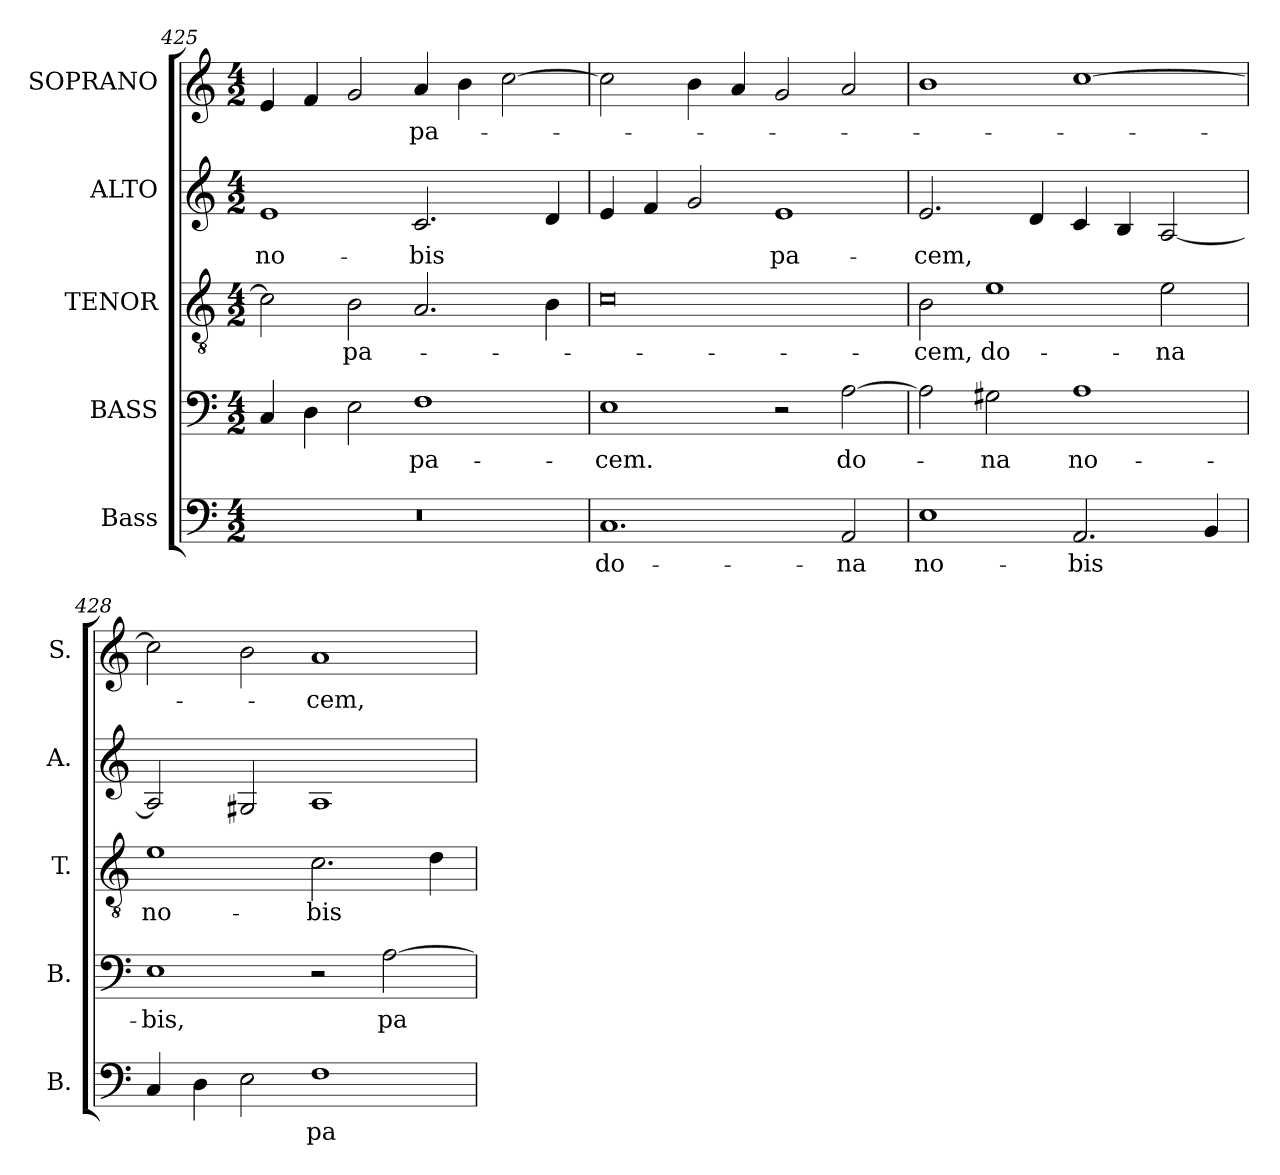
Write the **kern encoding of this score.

**kern	**text	**kern	**text	**kern	**text	**kern	**text	**kern	**text
*part5	*part5	*part4	*part4	*part3	*part3	*part2	*part2	*part1	*part1
*staff5	*staff5	*staff4	*staff4	*staff3	*staff3	*staff2	*staff2	*staff1	*staff1
*I"Bass	*	*I"BASS	*	*I"TENOR	*	*I"ALTO	*	*I"SOPRANO	*
*I'B.	*	*I'B.	*	*I'T.	*	*I'A.	*	*I'S.	*
*clefF4	*	*clefF4	*	*clefGv2	*	*clefG2	*	*clefG2	*
*	*	*	*	*ITrd7c12	*	*	*	*	*
*k[]	*	*k[]	*	*k[]	*	*k[]	*	*k[]	*
*C:	*	*C:	*	*C:	*	*C:	*	*C:	*
*M4/2	*	*M4/2	*	*M4/2	*	*M4/2	*	*M4/2	*
=425	=425	=425	=425	=425	=425	=425	=425	=425	=425
!LO:N:vis=1	!	!	!	!	!	!	!	!	!
!	!	!	!	!	!	!	!LO:LY:b:color=#000000	!	!
0r	.	4Ci/	.	2Ci\]	.	1ei	no-	4ei/	.
.	.	4Di\	.	.	.	.	.	4fi/	.
!	!	!	!	!	!LO:LY:b:color=#000000	!	!	!	!
.	.	2Ei\	.	2BBi\	pa-	.	.	2gi/	.
!	!	!	!LO:LY:b:color=#000000	!	!	!	!	!	!
!	!	!	!	!	!	!	!LO:LY:b:color=#000000	!	!
!	!	!	!	!	!	!	!	!	!LO:LY:b:color=#000000
.	.	1Fi	pa-	2.AAi/	.	2.ci/	-bis	4ai/	pa-
.	.	.	.	.	.	.	.	4bi\	.
.	.	.	.	.	.	.	.	[2cci\	.
.	.	.	.	4BBi\	.	4di/	.	.	.
=426	=426	=426	=426	=426	=426	=426	=426	=426	=426
!	!LO:LY:b:color=#000000	!	!	!	!	!	!	!	!
!	!	!	!LO:LY:b:color=#000000	!	!	!	!	!	!
1.Ci	do-	1Ei	-cem.	0Ci	.	4ei/	.	2cci\]	.
.	.	.	.	.	.	4fi/	.	.	.
.	.	.	.	.	.	2gi/	.	4bi\	.
.	.	.	.	.	.	.	.	4ai/	.
!	!	!	!	!	!	!	!LO:LY:b:color=#000000	!	!
.	.	2r	.	.	.	1ei	pa-	2gi/	.
!	!LO:LY:b:color=#000000	!	!	!	!	!	!	!	!
!	!	!	!LO:LY:b:color=#000000	!	!	!	!	!	!
2AAi/	-na	[2Ai\	do-	.	.	.	.	2ai/	.
=427	=427	=427	=427	=427	=427	=427	=427	=427	=427
!	!LO:LY:b:color=#000000	!	!	!	!	!	!	!	!
!	!	!	!	!	!LO:LY:b:color=#000000	!	!	!	!
!	!	!	!	!	!	!	!LO:LY:b:color=#000000	!	!
1Ei	no-	2Ai\]	.	2BBi\	-cem,	2.ei/	-cem,	1bi	.
!	!	!	!LO:LY:b:color=#000000	!	!	!	!	!	!
!	!	!	!	!	!LO:LY:b:color=#000000	!	!	!	!
.	.	2G#Xi\	-na	1Ei	do-	.	.	.	.
.	.	.	.	.	.	4di/	.	.	.
!	!LO:LY:b:color=#000000	!	!	!	!	!	!	!	!
!	!	!	!LO:LY:b:color=#000000	!	!	!	!	!	!
2.AAi/	-bis	1Ai	no-	.	.	4ci/	.	[1cci	.
.	.	.	.	.	.	4Bi/	.	.	.
!	!	!	!	!	!LO:LY:b:color=#000000	!	!	!	!
.	.	.	.	2Ei\	-na	[2Ai/	.	.	.
4BBi/	.	.	.	.	.	.	.	.	.
=428	=428	=428	=428	=428	=428	=428	=428	=428	=428
!	!	!	!LO:LY:b:color=#000000	!	!	!	!	!	!
!	!	!	!	!	!LO:LY:b:color=#000000	!	!	!	!
4Ci/	.	1Ei	-bis,	1Ei	no-	2Ai/]	.	2cci\]	.
4Di\	.	.	.	.	.	.	.	.	.
2Ei\	.	.	.	.	.	2G#Xi/	.	2bi\	.
!	!LO:LY:b:color=#000000	!	!	!	!	!	!	!	!
!	!	!	!	!	!LO:LY:b:color=#000000	!	!	!	!
!	!	!	!	!	!	!	!	!	!LO:LY:b:color=#000000
1Fi	pa-	2r	.	2.Ci\	-bis	1Ai	.	1ai	-cem,
!	!	!	!LO:LY:b:color=#000000	!	!	!	!	!	!
.	.	[2Ai\	pa-	.	.	.	.	.	.
.	.	.	.	4Di\	.	.	.	.	.
=	=	=	=	=	=	=	=	=	=
*-	*-	*-	*-	*-	*-	*-	*-	*-	*-
